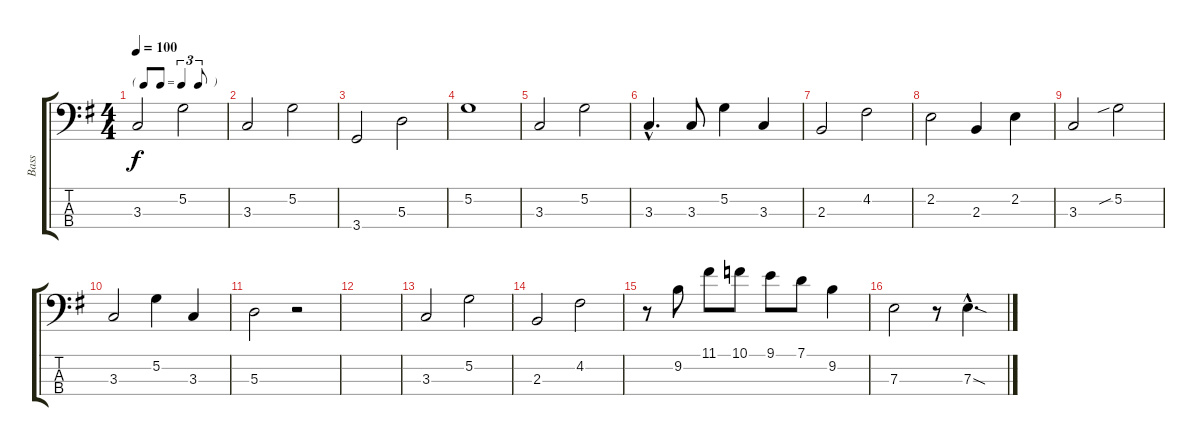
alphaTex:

\track ("Bass" "Bass") {instrument electricbassfinger}
\staff {score tabs}
\tuning (G2 D2 A1 E1) {hide}
\ts (4 4)
\tf triplet8th
\tempo 100
\clef f4
\ks g
3.3.2{dy f} 5.2.2 |
3.3.2 5.2.2 |
3.4.2 5.3.2 |
5.2.1 |
3.3.2 5.2.2 |
3.3{hac}.4{d} 3.3.8 5.2.4 3.3.4 |
2.3.2 4.2.2 |
2.2.2 2.3.4 2.2.4 |
3.3.2 5.2{sib}.2 |
3.3.2 5.2.4 3.3.4 |
5.3.2 r.2 |
|
3.3.2 5.2.2 |
2.3.2 4.2.2 |
r.8 9.2.8 11.1.8 10.1.8 9.1.8 7.1.8 9.2.4 |
7.3.2 r.8 7.3{sod hac}.4{d}
